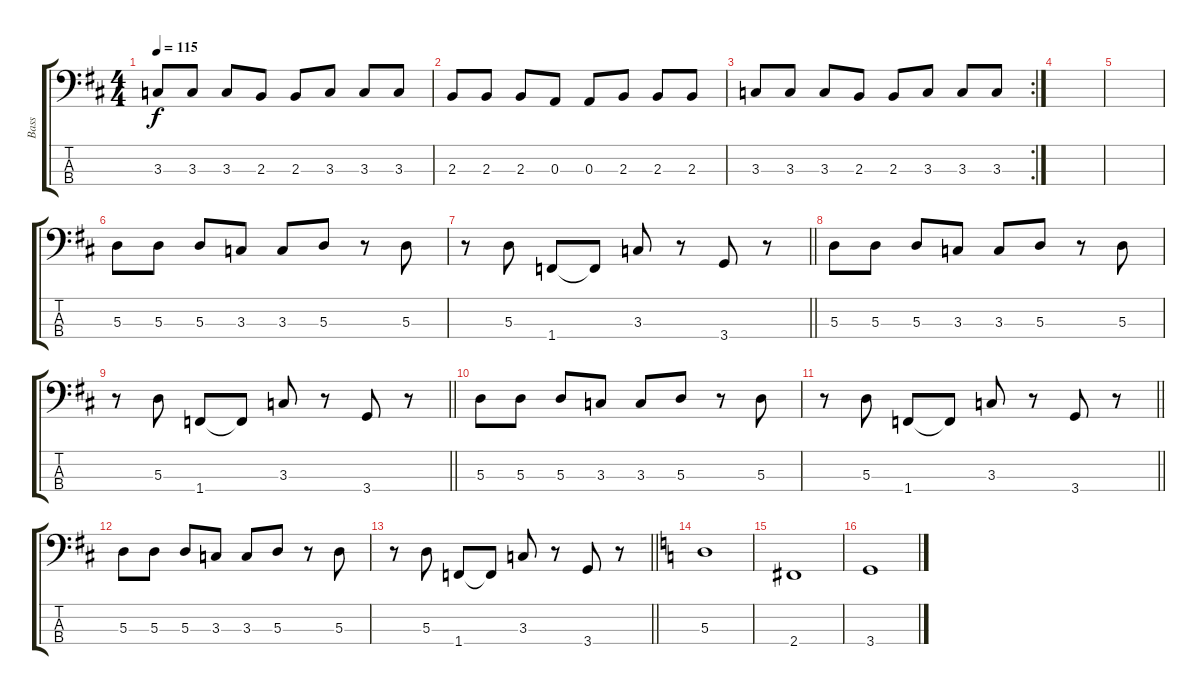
\track ("Bass" "Bass") {instrument electricbassfinger}
\staff {score tabs}
\tuning (G2 D2 A1 E1) {hide}
\ts (4 4)
\tempo 115
\clef f4
\ks d
3.3.8{dy f} 3.3.8 3.3.8 2.3.8 2.3.8 3.3.8 3.3.8 3.3.8 |
2.3.8 2.3.8 2.3.8 0.3.8 0.3.8 2.3.8 2.3.8 2.3.8 |
\rc 2
3.3.8 3.3.8 3.3.8 2.3.8 2.3.8 3.3.8 3.3.8 3.3.8 |
|
|
5.3.8 5.3.8 5.3.8 3.3.8 3.3.8 5.3.8 r.8 5.3.8 |
\barLineRight lightlight
r.8 5.3.8 1.4.8 1.4{t}.8 3.3.8 r.8 3.4.8 r.8 |
5.3.8 5.3.8 5.3.8 3.3.8 3.3.8 5.3.8 r.8 5.3.8 |
\barLineRight lightlight
r.8 5.3.8 1.4.8 1.4{t}.8 3.3.8 r.8 3.4.8 r.8 |
5.3.8 5.3.8 5.3.8 3.3.8 3.3.8 5.3.8 r.8 5.3.8 |
\barLineRight lightlight
r.8 5.3.8 1.4.8 1.4{t}.8 3.3.8 r.8 3.4.8 r.8 |
5.3.8 5.3.8 5.3.8 3.3.8 3.3.8 5.3.8 r.8 5.3.8 |
\barLineRight lightlight
r.8 5.3.8 1.4.8 1.4{t}.8 3.3.8 r.8 3.4.8 r.8 |
\ks c
5.3.1 |
2.4.1 |
3.4.1
